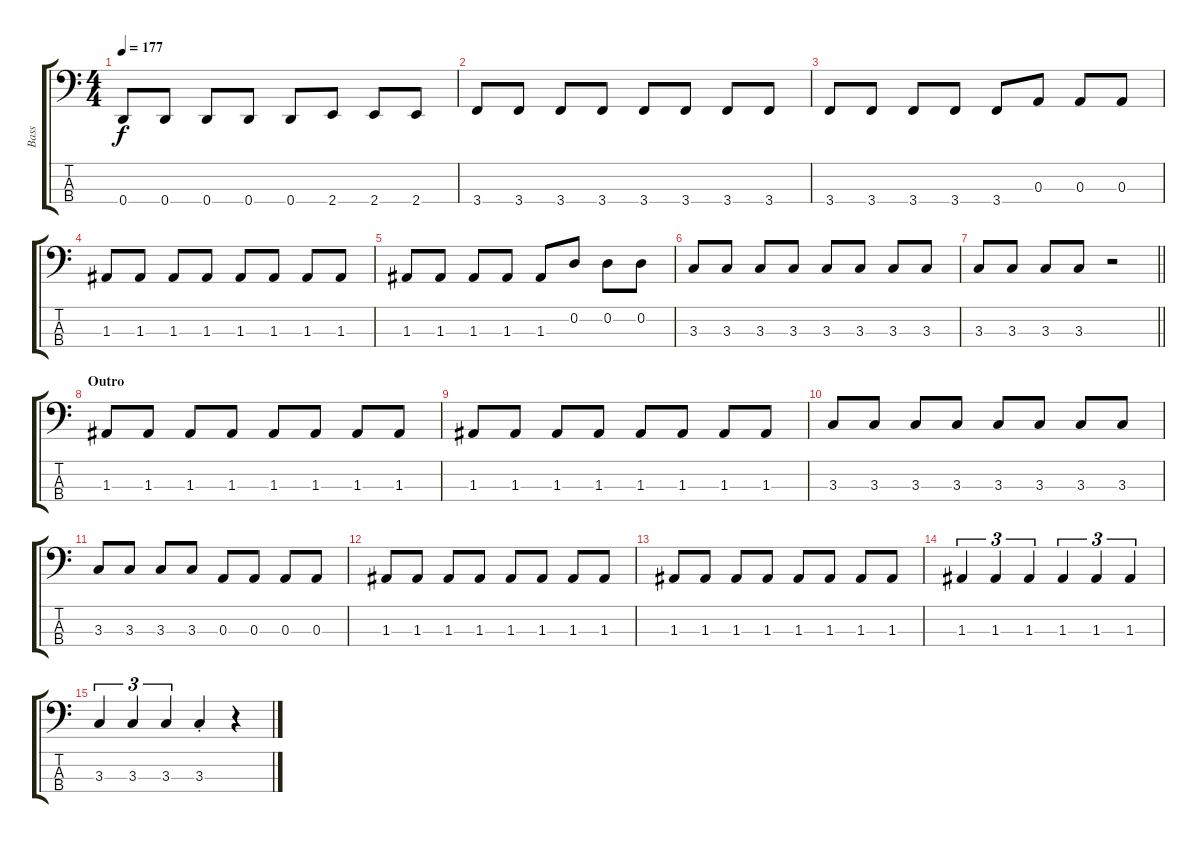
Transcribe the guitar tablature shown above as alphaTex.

\track ("Bass " "Bass ") {instrument electricbasspick}
\staff {score tabs}
\tuning (G2 D2 A1 D1) {hide}
\ts (4 4)
\tempo 177
\clef f4
\ks c
0.4.8{dy f} 0.4.8 0.4.8 0.4.8 0.4.8 2.4.8 2.4.8 2.4.8 |
3.4.8 3.4.8 3.4.8 3.4.8 3.4.8 3.4.8 3.4.8 3.4.8 |
3.4.8 3.4.8 3.4.8 3.4.8 3.4.8 0.3.8 0.3.8 0.3.8 |
1.3.8 1.3.8 1.3.8 1.3.8 1.3.8 1.3.8 1.3.8 1.3.8 |
1.3.8 1.3.8 1.3.8 1.3.8 1.3.8 0.2.8 0.2.8 0.2.8 |
3.3.8 3.3.8 3.3.8 3.3.8 3.3.8 3.3.8 3.3.8 3.3.8 |
\barLineRight lightlight
3.3.8 3.3.8 3.3.8 3.3.8 r.2 |
\section ("" "Outro")
1.3.8 1.3.8 1.3.8 1.3.8 1.3.8 1.3.8 1.3.8 1.3.8 |
1.3.8 1.3.8 1.3.8 1.3.8 1.3.8 1.3.8 1.3.8 1.3.8 |
3.3.8 3.3.8 3.3.8 3.3.8 3.3.8 3.3.8 3.3.8 3.3.8 |
3.3.8 3.3.8 3.3.8 3.3.8 0.3.8 0.3.8 0.3.8 0.3.8 |
1.3.8 1.3.8 1.3.8 1.3.8 1.3.8 1.3.8 1.3.8 1.3.8 |
1.3.8 1.3.8 1.3.8 1.3.8 1.3.8 1.3.8 1.3.8 1.3.8 |
1.3.4{tu (3 2)} 1.3.4{tu (3 2)} 1.3.4{tu (3 2)} 1.3.4{tu (3 2)} 1.3.4{tu (3 2)} 1.3.4{tu (3 2)} |
3.3.4{tu (3 2)} 3.3.4{tu (3 2)} 3.3.4{tu (3 2)} 3.3{st}.4 r.4
